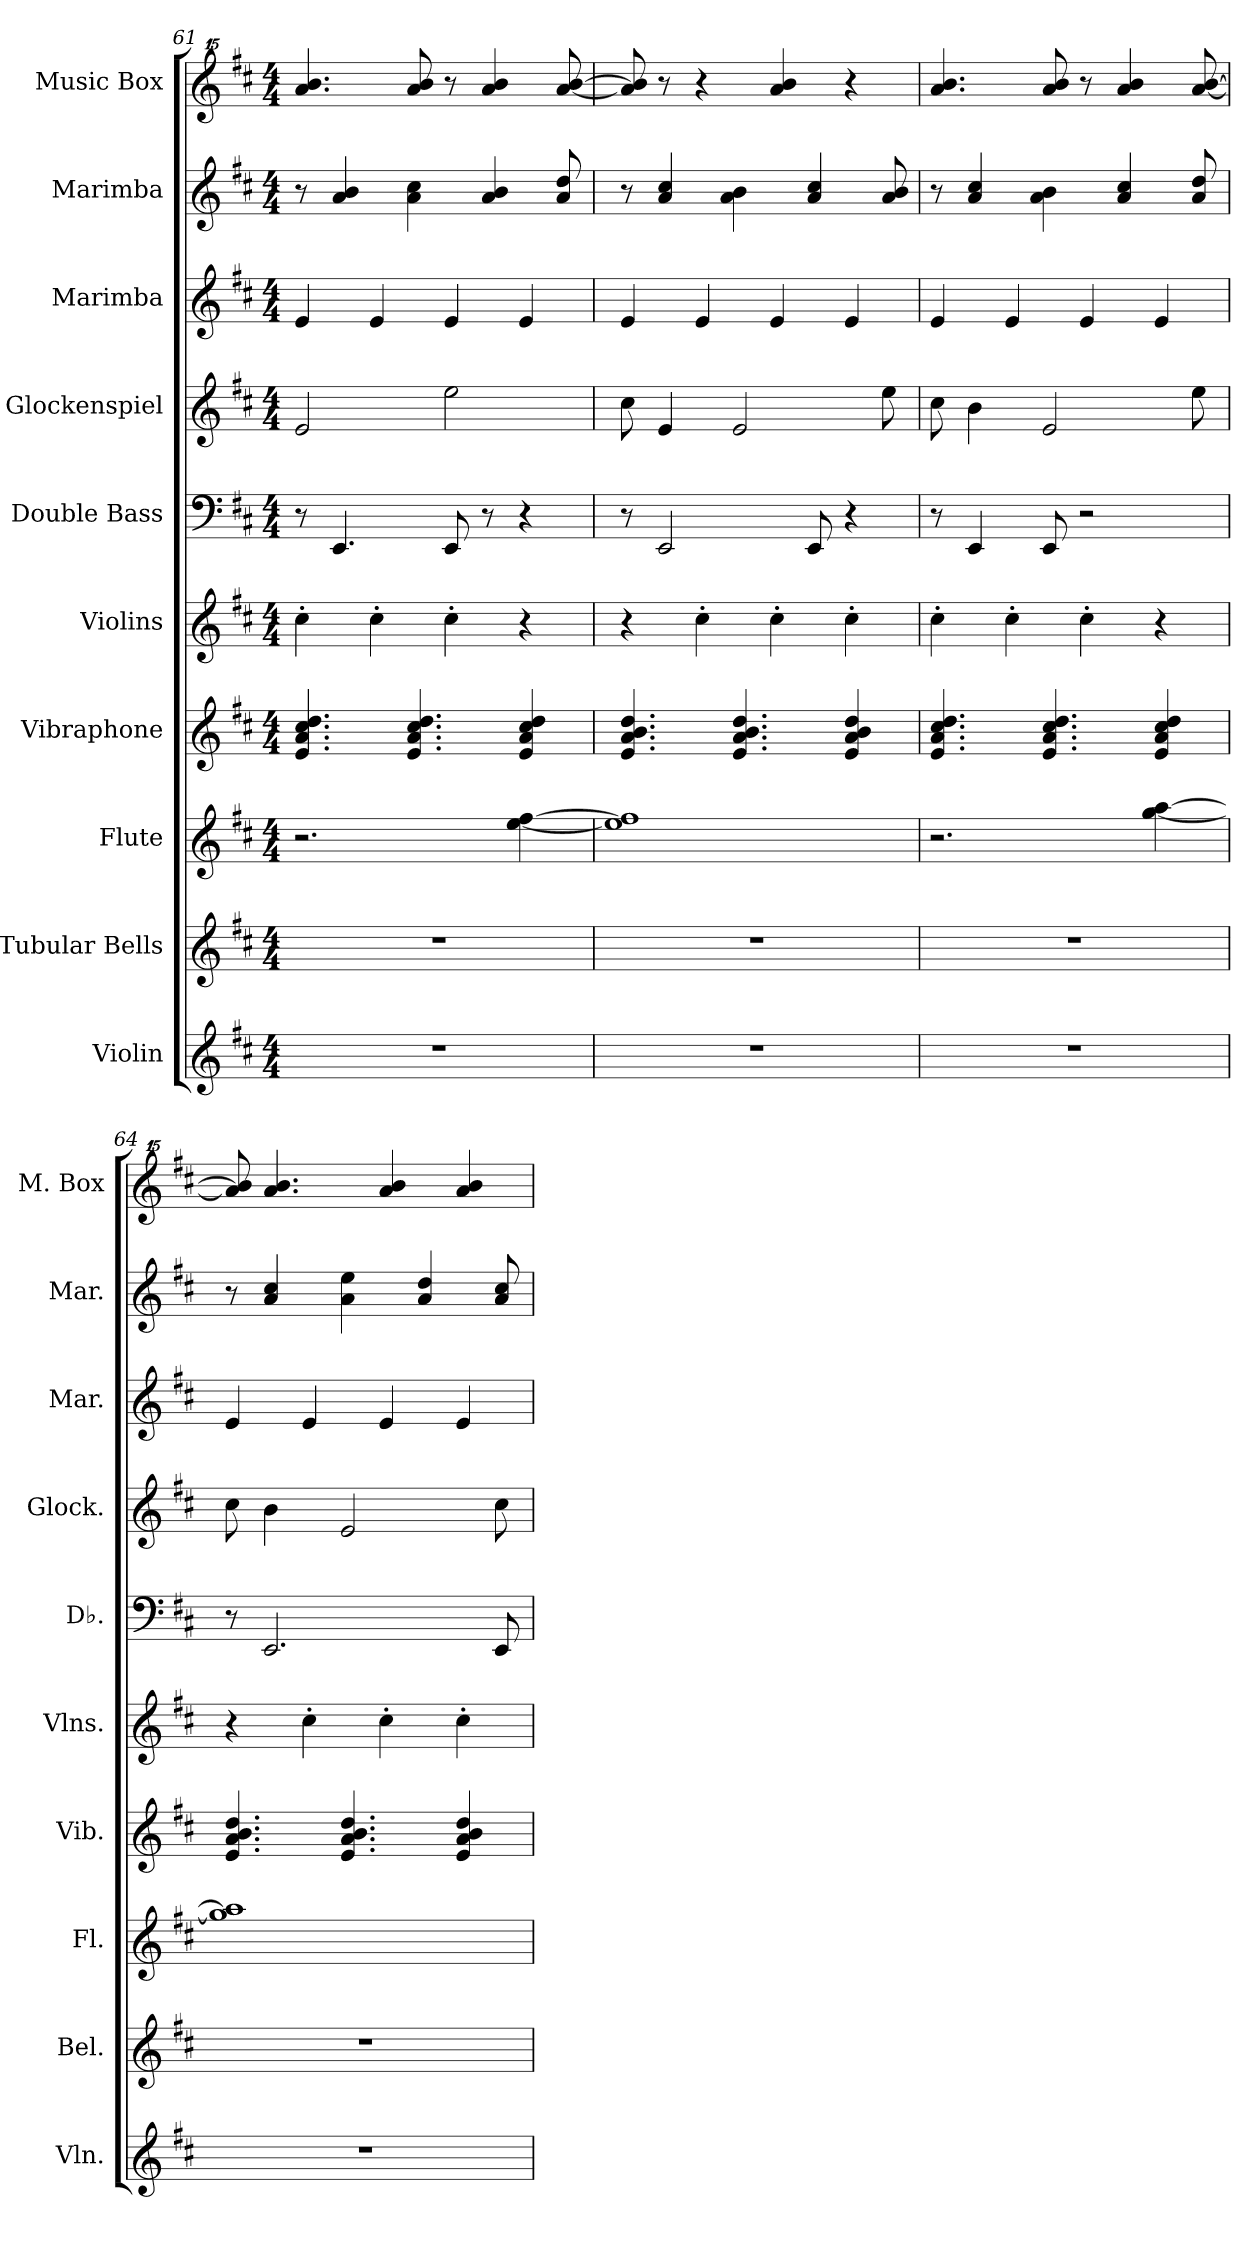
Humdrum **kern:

**kern	**kern	**kern	**kern	**kern	**kern	**kern	**kern	**kern	**kern
*part10	*part9	*part8	*part7	*part6	*part5	*part4	*part3	*part2	*part1
*staff10	*staff9	*staff8	*staff7	*staff6	*staff5	*staff4	*staff3	*staff2	*staff1
*I"Violin	*I"Tubular Bells	*I"Flute	*I"Vibraphone	*I"Violins	*I"Double Bass	*I"Glockenspiel	*I"Marimba	*I"Marimba	*I"Music Box
*I'Vln.	*I'Bel.	*I'Fl.	*I'Vib.	*I'Vlns.	*I'Db.	*I'Glock.	*I'Mar.	*I'Mar.	*I'M. Box
*clefG2	*clefG2	*clefG2	*clefG2	*clefG2	*clefF4	*clefG2	*clefG2	*clefG2	*clefG^^2
*	*	*	*	*	*ITrd7c12	*ITrd-14c-24	*	*	*
*k[f#c#]	*k[f#c#]	*k[f#c#]	*k[f#c#]	*k[f#c#]	*k[f#c#]	*k[f#c#]	*k[f#c#]	*k[f#c#]	*k[f#c#]
*M4/4	*M4/4	*M4/4	*M4/4	*M4/4	*M4/4	*M4/4	*M4/4	*M4/4	*M4/4
=61	=61	=61	=61	=61	=61	=61	=61	=61	=61
1r	1r	2.r	4.e/ 4.a/ 4.cc#/ 4.dd/	4cc#'\	8r	2eee/	4e/	8r	4.aaa/ 4.bbb/
.	.	.	.	.	4.EEE/	.	.	4a/ 4b/	.
.	.	.	.	4cc#'\	.	.	4e/	.	.
.	.	.	4.e/ 4.a/ 4.cc#/ 4.dd/	.	.	.	.	4a\ 4cc#\	8aaa/ 8bbb/
.	.	.	.	4cc#'\	8EEE/	2eeee\	4e/	.	8r
.	.	.	.	.	8r	.	.	4a/ 4b/	4aaa/ 4bbb/
.	.	[4ee\ [4ff#\	4e/ 4a/ 4cc#/ 4dd/	4r	4r	.	4e/	.	.
.	.	.	.	.	.	.	.	8a/ 8dd/	[8aaa/ [8bbb/
=62	=62	=62	=62	=62	=62	=62	=62	=62	=62
1r	1r	1ee] 1ff#]	4.e/ 4.a/ 4.b/ 4.dd/	4r	8r	8cccc#\	4e/	8r	8aaa/] 8bbb/]
.	.	.	.	.	2EEE/	4eee/	.	4a/ 4cc#/	8r
.	.	.	.	4cc#'\	.	.	4e/	.	4r
.	.	.	4.e/ 4.a/ 4.b/ 4.dd/	.	.	2eee/	.	4a\ 4b\	.
.	.	.	.	4cc#'\	.	.	4e/	.	4aaa/ 4bbb/
.	.	.	.	.	8EEE/	.	.	4a/ 4cc#/	.
.	.	.	4e/ 4a/ 4b/ 4dd/	4cc#'\	4r	.	4e/	.	4r
.	.	.	.	.	.	8eeee\	.	8a/ 8b/	.
!!LO:LB:g=z
=63	=63	=63	=63	=63	=63	=63	=63	=63	=63
1r	1r	2.r	4.e/ 4.a/ 4.cc#/ 4.dd/	4cc#'\	8r	8cccc#\	4e/	8r	4.aaa/ 4.bbb/
.	.	.	.	.	4EEE/	4bbb\	.	4a/ 4cc#/	.
.	.	.	.	4cc#'\	.	.	4e/	.	.
.	.	.	4.e/ 4.a/ 4.cc#/ 4.dd/	.	8EEE/	2eee/	.	4a\ 4b\	8aaa/ 8bbb/
.	.	.	.	4cc#'\	2r	.	4e/	.	8r
.	.	.	.	.	.	.	.	4a/ 4cc#/	4aaa/ 4bbb/
.	.	[4gg\ [4aa\	4e/ 4a/ 4cc#/ 4dd/	4r	.	.	4e/	.	.
.	.	.	.	.	.	8eeee\	.	8a/ 8dd/	[8aaa/ [8bbb/
=64	=64	=64	=64	=64	=64	=64	=64	=64	=64
1r	1r	1gg] 1aa]	4.e/ 4.a/ 4.b/ 4.dd/	4r	8r	8cccc#\	4e/	8r	8aaa/] 8bbb/]
.	.	.	.	.	2.EEE/	4bbb\	.	4a/ 4cc#/	4.aaa/ 4.bbb/
.	.	.	.	4cc#'\	.	.	4e/	.	.
.	.	.	4.e/ 4.a/ 4.b/ 4.dd/	.	.	2eee/	.	4a\ 4ee\	.
.	.	.	.	4cc#'\	.	.	4e/	.	4aaa/ 4bbb/
.	.	.	.	.	.	.	.	4a/ 4dd/	.
.	.	.	4e/ 4a/ 4b/ 4dd/	4cc#'\	.	.	4e/	.	4aaa/ 4bbb/
.	.	.	.	.	8EEE/	8cccc#\	.	8a/ 8cc#/	.
=	=	=	=	=	=	=	=	=	=
*-	*-	*-	*-	*-	*-	*-	*-	*-	*-
